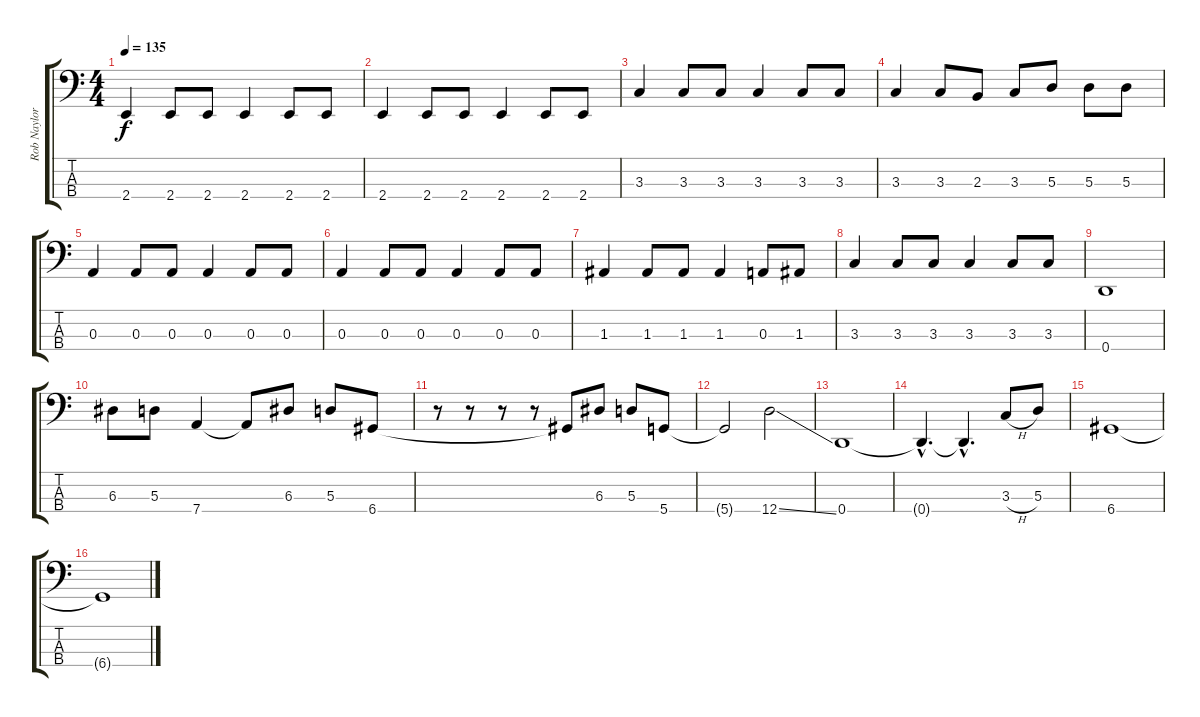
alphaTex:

\track ("Rob Naylor" "Rob Naylor") {instrument electricbasspick}
\staff {score tabs}
\tuning (G2 D2 A1 D1) {hide}
\ts (4 4)
\tempo 135
\clef f4
\ks c
2.4.4{dy f} 2.4.8 2.4.8 2.4.4 2.4.8 2.4.8 |
2.4.4 2.4.8 2.4.8 2.4.4 2.4.8 2.4.8 |
3.3.4 3.3.8 3.3.8 3.3.4 3.3.8 3.3.8 |
3.3.4 3.3.8 2.3.8 3.3.8 5.3.8 5.3.8 5.3.8 |
0.3.4 0.3.8 0.3.8 0.3.4 0.3.8 0.3.8 |
0.3.4 0.3.8 0.3.8 0.3.4 0.3.8 0.3.8 |
1.3.4 1.3.8 1.3.8 1.3.4 0.3.8 1.3.8 |
3.3.4 3.3.8 3.3.8 3.3.4 3.3.8 3.3.8 |
0.4.1 |
6.3.8 5.3.8 7.4.4 7.4{t}.8 6.3.8 5.3.8 6.4.8 |
r.8 r.8 r.8 r.8 6.4{t}.8 6.3.8 5.3.8 5.4.8 |
5.4{t}.2 12.4{ss}.2 |
0.4.1 |
0.4{hac t}.4{d} 0.4{hac t}.4{d} 3.3{h}.8 5.3.8 |
6.4.1 |
6.4{t}.1
